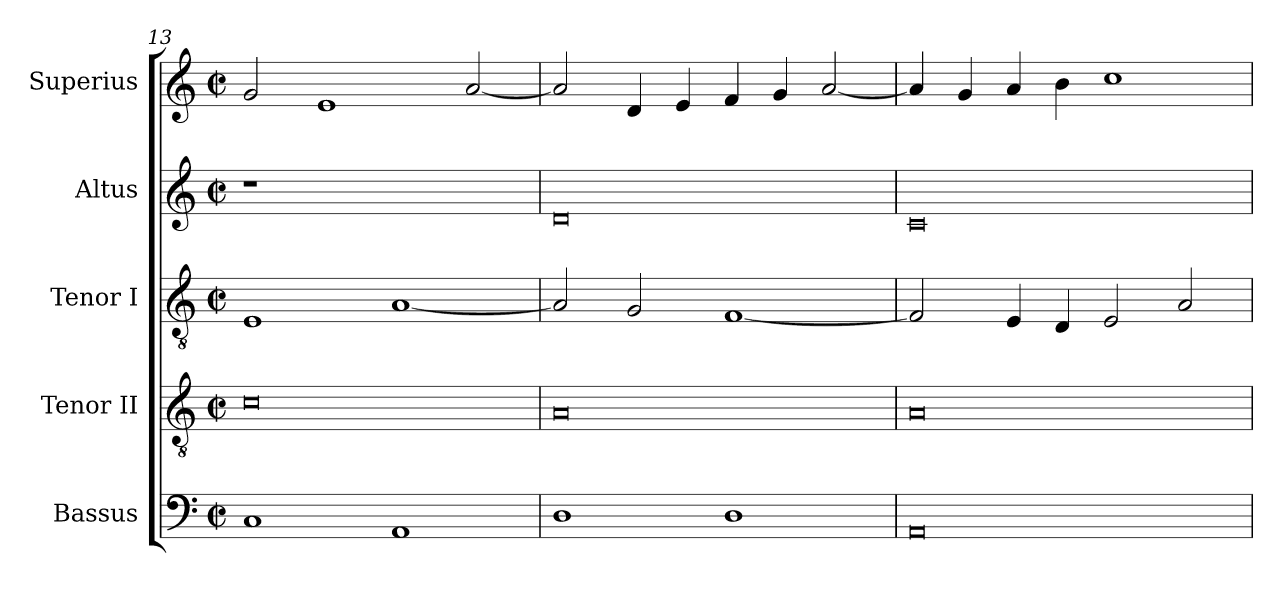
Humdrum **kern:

**kern	**kern	**kern	**kern	**kern
*part5	*part4	*part3	*part2	*part1
*staff5	*staff4	*staff3	*staff2	*staff1
*I"Bassus	*I"Tenor II	*I"Tenor I	*I"Altus	*I"Superius
*I'B.	*	*	*	*I'S.
*clefF4	*clefGv2	*clefGv2	*clefG2	*clefG2
*	*ITrd7c12	*ITrd7c12	*	*
*k[]	*k[]	*k[]	*k[]	*k[]
*C:	*C:	*C:	*C:	*C:
*M2/2	*M2/2	*M2/2	*M2/2	*M2/2
*met(c|)	*met(c|)	*met(c|)	*met(c|)	*met(c|)
=13	=13	=13	=13	=13
!	!	!	!LO:N:vis=1	!
1Ci	0Ci	1EEi	1r	2gi/
.	.	.	.	1ei
1AAi	.	[<1AAi	1ryy	.
.	.	.	.	[<2ai/
=14	=14	=14	=14	=14
1Di	0AAi	2AAi/]	0di	2ai/]
.	.	2GGi/	.	4di/
.	.	.	.	4ei/
1Di	.	[<1FFi	.	4fi/
.	.	.	.	4gi/
.	.	.	.	[<2ai/
=15	=15	=15	=15	=15
0AAi	0AAi	2FFi/]	0ci	4ai/]
.	.	.	.	4gi/
.	.	4EEi/	.	4ai/
.	.	4DDi/	.	4bi\
.	.	2EEi/	.	1cci
.	.	2AAi/	.	.
=	=	=	=	=
*-	*-	*-	*-	*-
